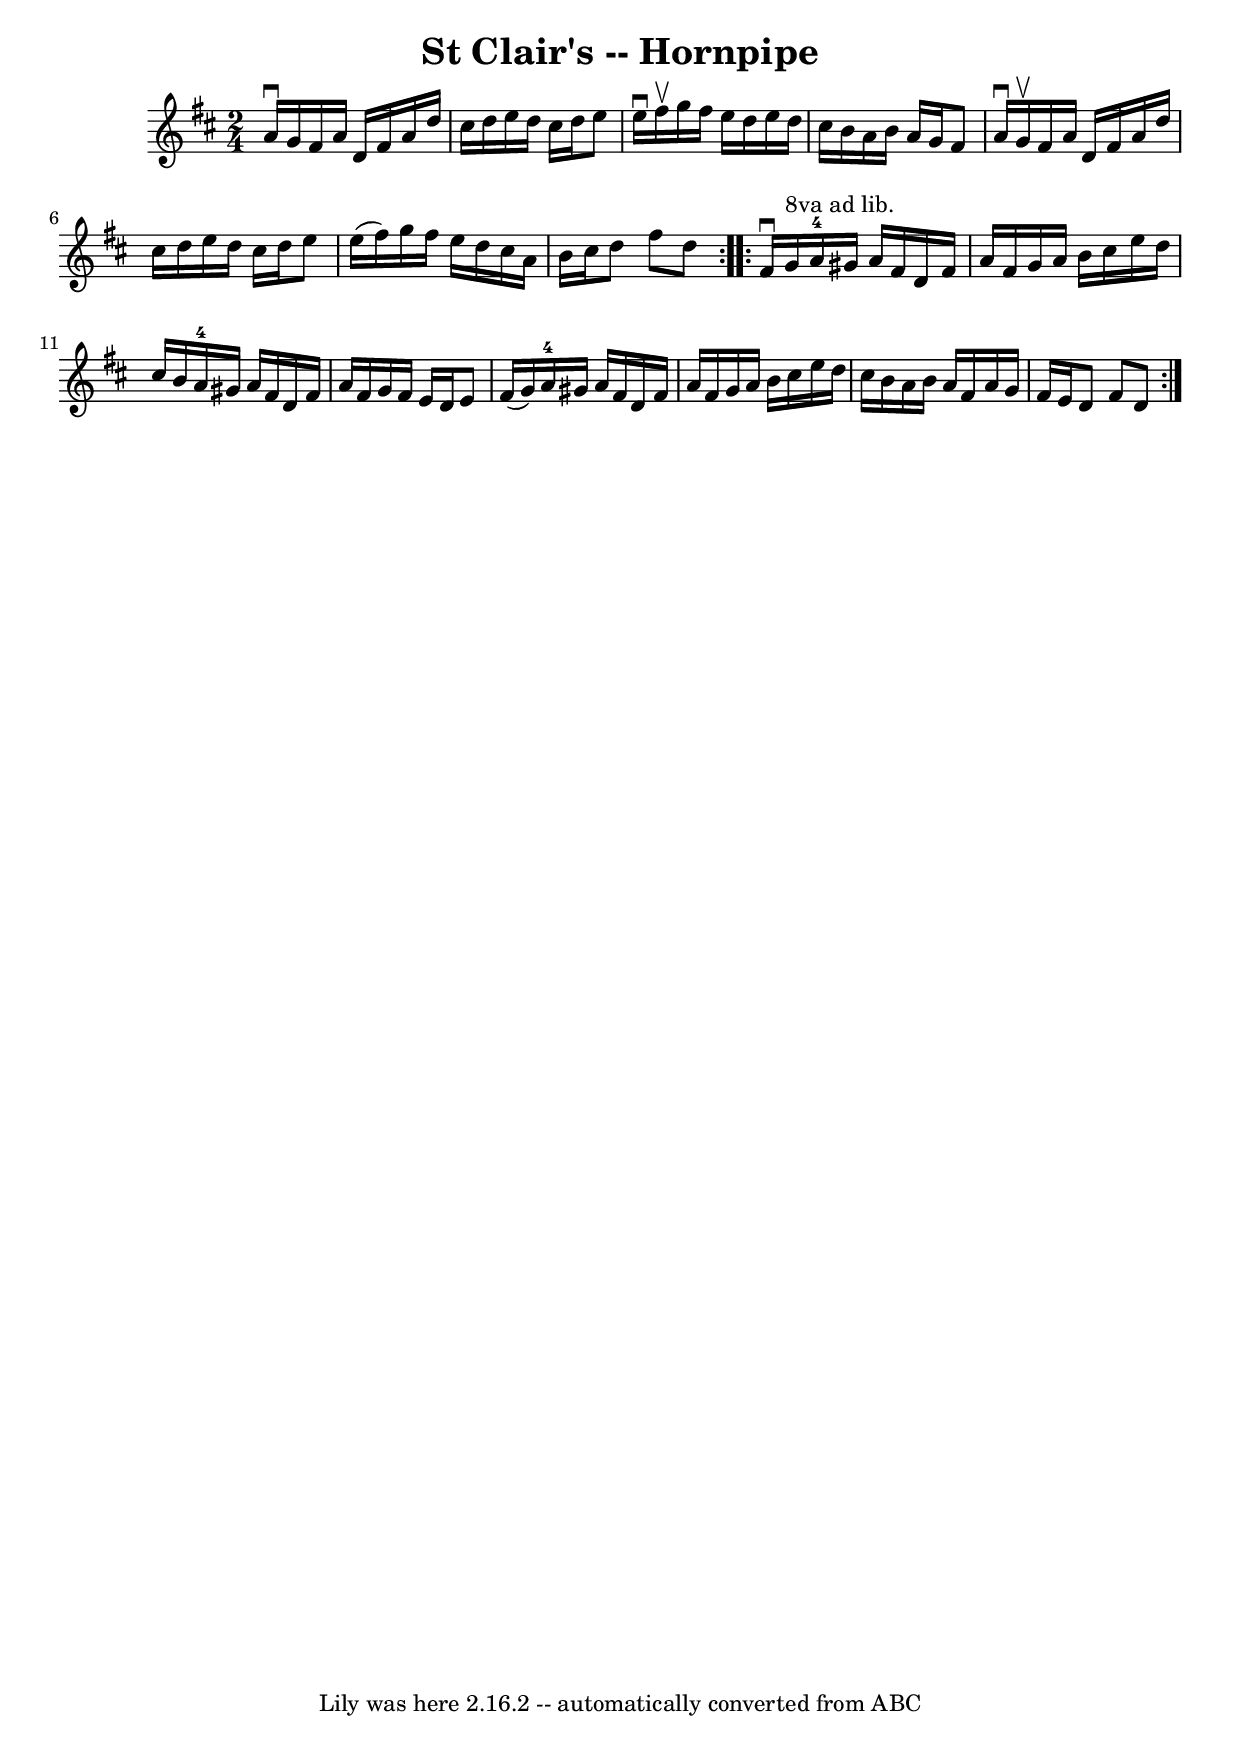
\version "2.16.2"
\include "Mammoth.ily"
\header {
  %% book = "Cole's 1000 Fiddle Tunes"
  crossRefNumber = "1"
  footnotes = ""
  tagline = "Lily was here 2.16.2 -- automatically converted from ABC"
  title = "St Clair's -- Hornpipe"

}
voicedefault =  {



  \repeat volta 2 {

    \time 2/4 
    \key d \major     a'16^\downbow g'16   |
    fis'16 a'16         d'16 fis'16 a'16 d''16 cis''16 d''16   |
    e''16 d''16       cis''16 d''16 e''8 e''16^\downbow fis''16^\upbow  |
         g''16 fis''16 e''16 d''16 e''16 d''16 cis''16 b'16    |
    a'16 b'16 a'16 g'16 fis'8 a'16^\downbow g'16^\upbow |
    fis'16 a'16 d'16 fis'16 a'16 d''16         cis''16 d''16   |
    e''16 d''16 cis''16 d''16 e''8         e''16 (fis''16)  |
    g''16 fis''16 e''16 d''16 cis''16       a'16 b'16 cis''16   |
    d''8 fis''8 d''8  
  }     

  \repeat volta 2 {     fis'16^\downbow g'16^"8va ad lib."  |
    a'16-4      gis'16 a'16 fis'16 d'16 fis'16 a'16 fis'16   |
    g'16      a'16 b'16 cis''16 e''16 d''16 cis''16 b'16   |
         a'16-4 gis'16 a'16 fis'16 d'16 fis'16 a'16 fis'16    |
    g'16 fis'16 e'16 d'16 e'8 fis'16 (g'16)  |
    a'16-4 gis'16 a'16 fis'16 d'16 fis'16 a'16        fis'16   |
    g'16 a'16 b'16 cis''16 e''16 d''16         cis''16 b'16   |
    a'16 b'16 a'16 fis'16 a'16 g'16         fis'16 e'16   |
    d'8 fis'8 d'8  
  }   

}

\score{
  <<

    \context Staff="default"
    {
      \voicedefault 
      
    }

  >>
  \layout {
    
  }
  \midi {
  }

}
